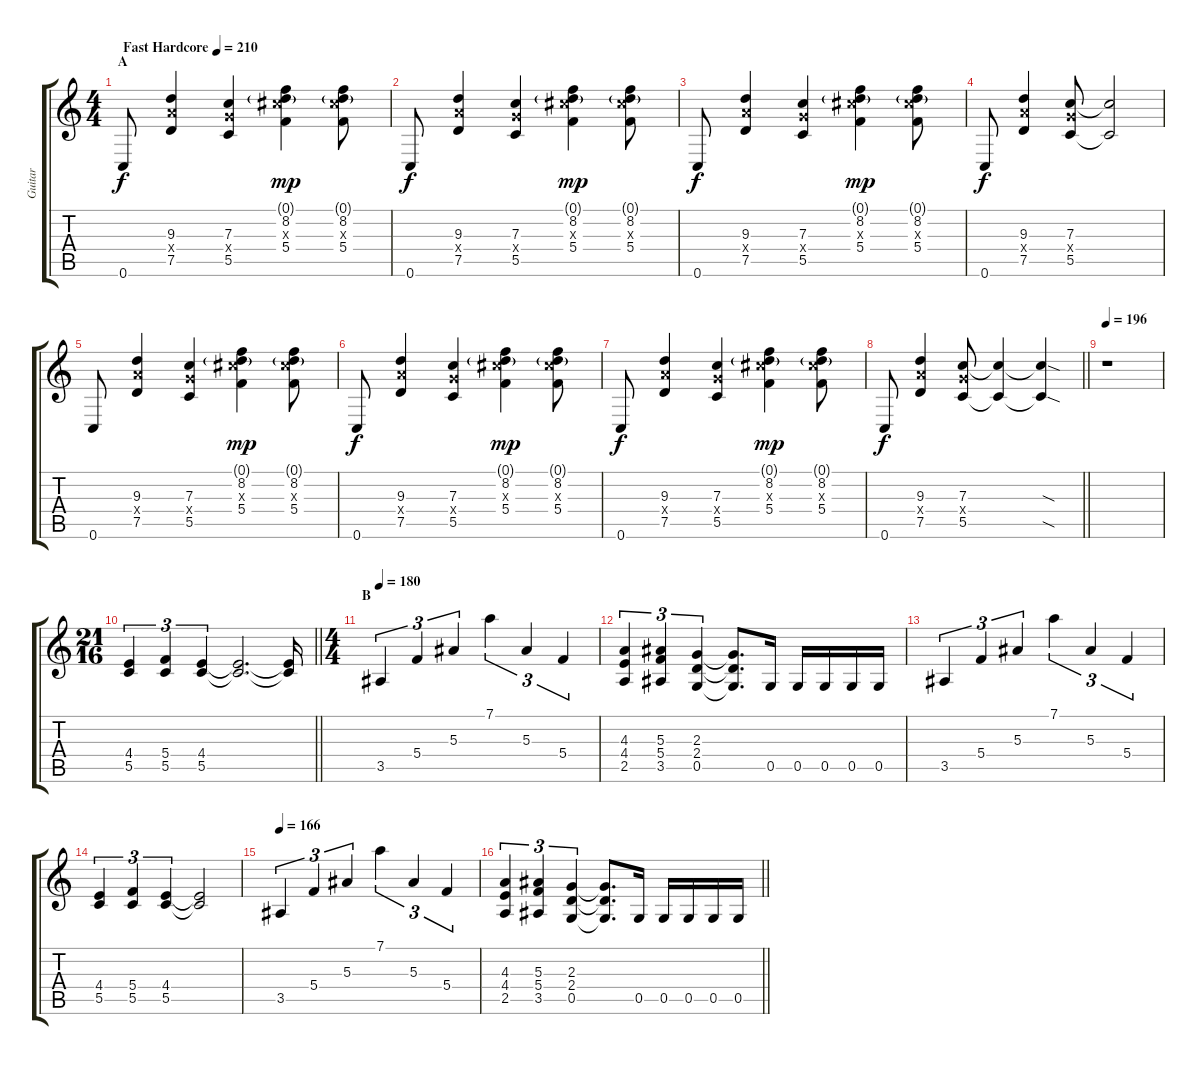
\track ("Guitar" "Guitar") {instrument distortionguitar}
\staff {score tabs}
\tuning (D4 A3 F3 C3 G2 C2) {hide}
\ts (4 4)
\section ("" "A")
\tempo (210 "Fast Hardcore")
\clef g2
\ks c
0.6.8{dy f instrument distortionguitar} (9.3 9.4{x} 7.5).4 (7.3 7.4{x} 5.5).4 (0.1{g} 8.2 8.3{x} 5.4).4{dy mp} (0.1{g} 8.2 8.3{x} 5.4).8 |
0.6.8{dy f} (9.3 9.4{x} 7.5).4 (7.3 7.4{x} 5.5).4 (0.1{g} 8.2 8.3{x} 5.4).4{dy mp} (0.1{g} 8.2 8.3{x} 5.4).8 |
0.6.8{dy f} (9.3 9.4{x} 7.5).4 (7.3 7.4{x} 5.5).4 (0.1{g} 8.2 8.3{x} 5.4).4{dy mp} (0.1{g} 8.2 8.3{x} 5.4).8 |
0.6.8{dy f} (9.3 9.4{x} 7.5).4 (7.3 7.4{x} 5.5).8 (7.3{t} 5.5{t}).2 |
0.6.8 (9.3 9.4{x} 7.5).4 (7.3 7.4{x} 5.5).4 (0.1{g} 8.2 8.3{x} 5.4).4{dy mp} (0.1{g} 8.2 8.3{x} 5.4).8 |
0.6.8{dy f} (9.3 9.4{x} 7.5).4 (7.3 7.4{x} 5.5).4 (0.1{g} 8.2 8.3{x} 5.4).4{dy mp} (0.1{g} 8.2 8.3{x} 5.4).8 |
0.6.8{dy f} (9.3 9.4{x} 7.5).4 (7.3 7.4{x} 5.5).4 (0.1{g} 8.2 8.3{x} 5.4).4{dy mp} (0.1{g} 8.2 8.3{x} 5.4).8 |
\barLineRight lightlight
0.6.8{dy f} (9.3 9.4{x} 7.5).4 (7.3 7.4{x} 5.5).8 (7.3{t} 5.5{t}).4 (7.3{sod t} 5.5{sod t}).4 |
\section ("" "")
\tempo 196
r.1 |
\ts (21 16)
\barLineRight lightlight
(4.4 5.5).4{tu (3 2)} (5.4 5.5).4{tu (3 2)} (4.4 5.5).4{tu (3 2)} (4.4{t} 5.5{t}).2{d} (4.4{t} 5.5{t}).16 |
\ts (4 4)
\section ("" "B")
\tempo 180
3.5.4{tu (3 2)} 5.4.4{tu (3 2)} 5.3.4{tu (3 2)} 7.1.4{tu (3 2)} 5.3.4{tu (3 2)} 5.4.4{tu (3 2)} |
(4.3 4.4 2.5).4{tu (3 2)} (5.3 5.4 3.5).4{tu (3 2)} (2.3 2.4 0.5).4{tu (3 2)} (2.3{t} 2.4{t} 0.5{t}).8{d} 0.5.16 0.5.16 0.5.16 0.5.16 0.5.16 |
3.5.4{tu (3 2)} 5.4.4{tu (3 2)} 5.3.4{tu (3 2)} 7.1.4{tu (3 2)} 5.3.4{tu (3 2)} 5.4.4{tu (3 2)} |
(4.4 5.5).4{tu (3 2)} (5.4 5.5).4{tu (3 2)} (4.4 5.5).4{tu (3 2)} (4.4{t} 5.5{t}).2 |
\tempo 166
3.5.4{tu (3 2)} 5.4.4{tu (3 2)} 5.3.4{tu (3 2)} 7.1.4{tu (3 2)} 5.3.4{tu (3 2)} 5.4.4{tu (3 2)} |
\barLineRight lightlight
(4.3 4.4 2.5).4{tu (3 2)} (5.3 5.4 3.5).4{tu (3 2)} (2.3 2.4 0.5).4{tu (3 2)} (2.3{t} 2.4{t} 0.5{t}).8{d} 0.5.16 0.5.16 0.5.16 0.5.16 0.5.16
